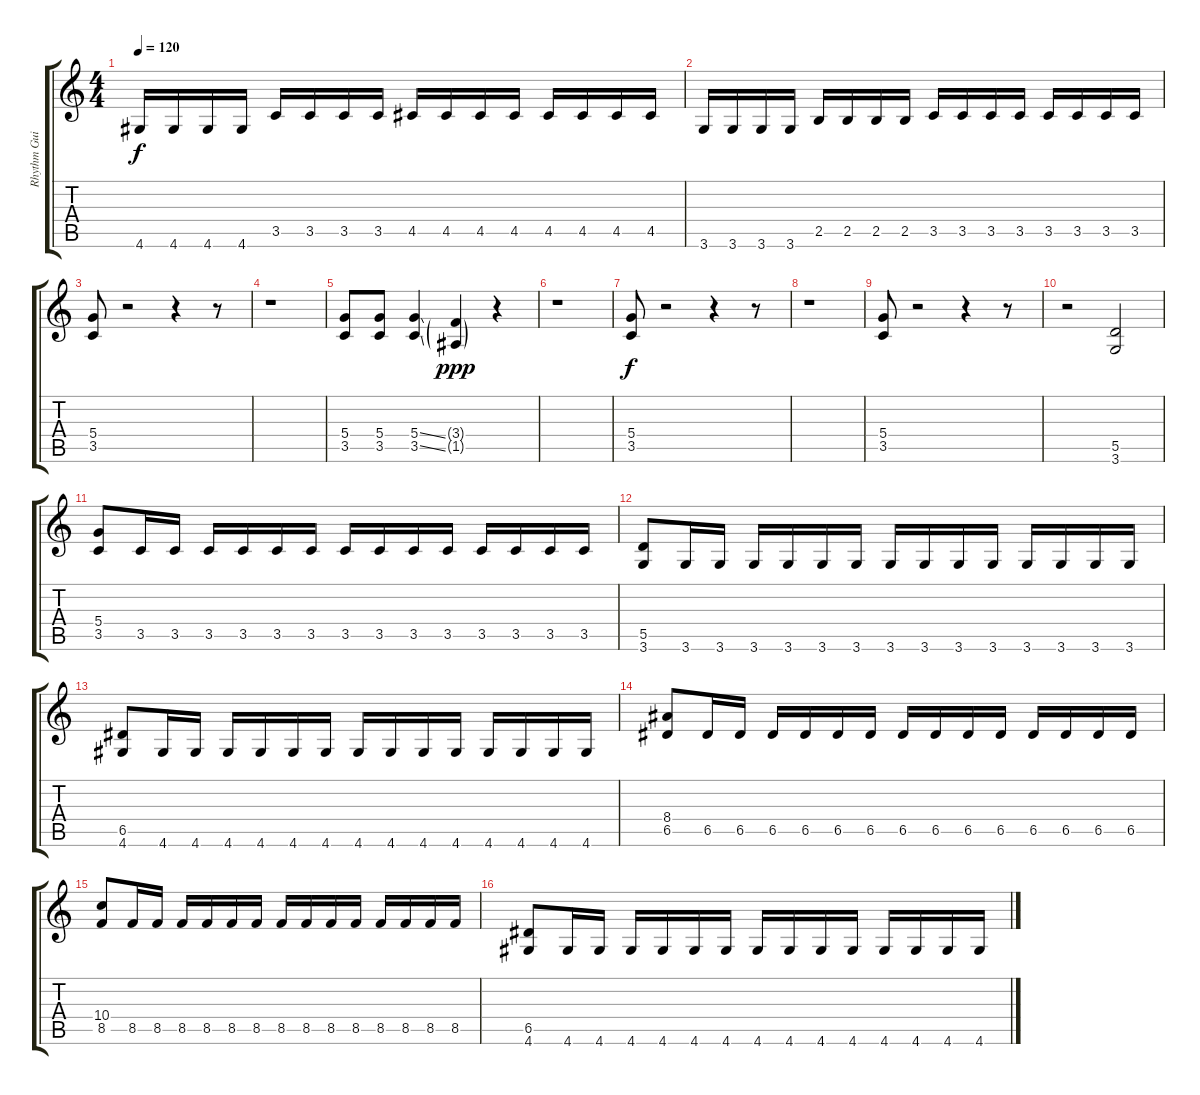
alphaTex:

\track ("Rhythm Guitar" "Rhythm Gui") {instrument distortionguitar}
\staff {score tabs}
\tuning (E4 B3 G3 D3 A2 E2) {hide}
\ts (4 4)
\tempo 120
\clef g2
\ks c
4.6.16{dy f} 4.6.16 4.6.16 4.6.16 3.5.16 3.5.16 3.5.16 3.5.16 4.5.16 4.5.16 4.5.16 4.5.16 4.5.16 4.5.16 4.5.16 4.5.16 |
3.6.16 3.6.16 3.6.16 3.6.16 2.5.16 2.5.16 2.5.16 2.5.16 3.5.16 3.5.16 3.5.16 3.5.16 3.5.16 3.5.16 3.5.16 3.5.16 |
(5.4 3.5).8 r.2 r.4 r.8 |
r.1 |
(5.4 3.5).8 (5.4 3.5).8 (5.4{ss} 3.5{ss}).4 (3.4{g} 1.5{g}).4{dy ppp} r.4 |
r.1 |
(5.4 3.5).8{dy f} r.2 r.4 r.8 |
r.1 |
(5.4 3.5).8 r.2 r.4 r.8 |
r.2 (5.5 3.6).2 |
(5.4 3.5).8 3.5.16 3.5.16 3.5.16 3.5.16 3.5.16 3.5.16 3.5.16 3.5.16 3.5.16 3.5.16 3.5.16 3.5.16 3.5.16 3.5.16 |
(5.5 3.6).8 3.6.16 3.6.16 3.6.16 3.6.16 3.6.16 3.6.16 3.6.16 3.6.16 3.6.16 3.6.16 3.6.16 3.6.16 3.6.16 3.6.16 |
(6.5 4.6).8 4.6.16 4.6.16 4.6.16 4.6.16 4.6.16 4.6.16 4.6.16 4.6.16 4.6.16 4.6.16 4.6.16 4.6.16 4.6.16 4.6.16 |
(8.4 6.5).8 6.5.16 6.5.16 6.5.16 6.5.16 6.5.16 6.5.16 6.5.16 6.5.16 6.5.16 6.5.16 6.5.16 6.5.16 6.5.16 6.5.16 |
(10.4 8.5).8 8.5.16 8.5.16 8.5.16 8.5.16 8.5.16 8.5.16 8.5.16 8.5.16 8.5.16 8.5.16 8.5.16 8.5.16 8.5.16 8.5.16 |
(6.5 4.6).8 4.6.16 4.6.16 4.6.16 4.6.16 4.6.16 4.6.16 4.6.16 4.6.16 4.6.16 4.6.16 4.6.16 4.6.16 4.6.16 4.6.16
